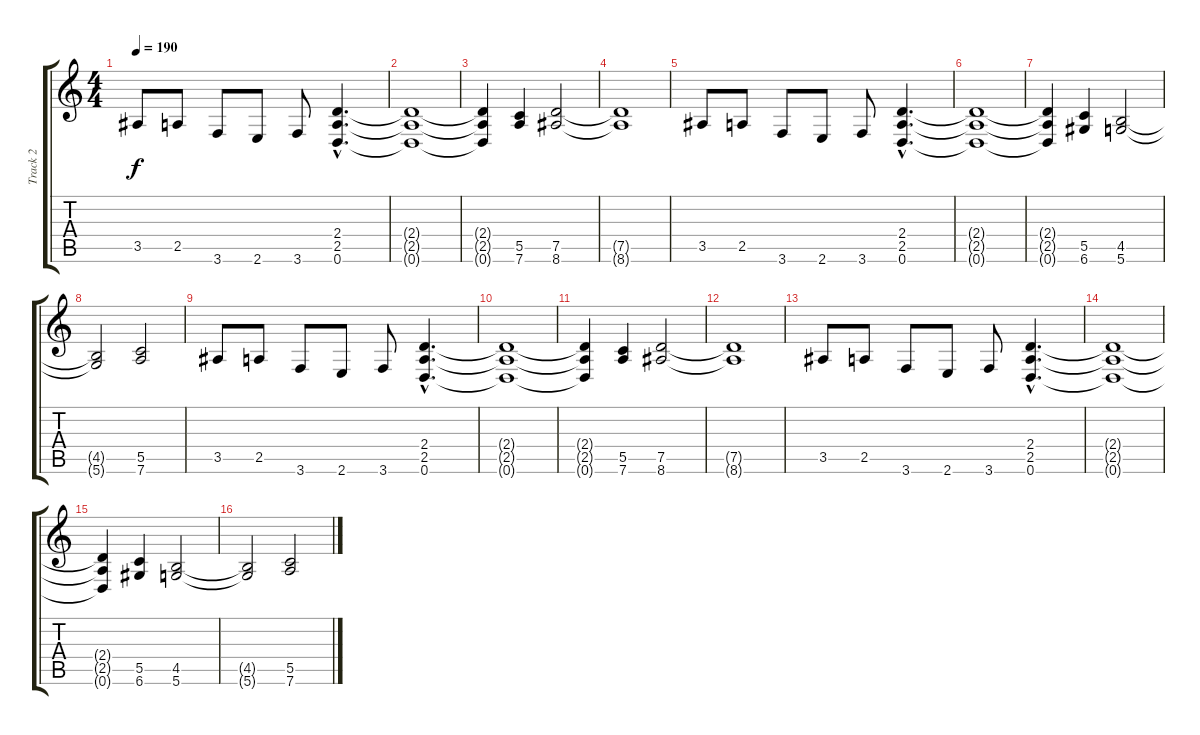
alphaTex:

\track ("Track 2" "Track 2") {instrument distortionguitar}
\staff {score tabs}
\tuning (D4 A3 F3 C3 G2 D2) {hide}
\ts (4 4)
\tempo 190
\clef g2
\ks c
3.5.8{dy f instrument distortionguitar} 2.5.8 3.6.8 2.6.8 3.6.8 (2.4{hac} 2.5{hac} 0.6{hac}).4{d} |
(2.4{t} 2.5{t} 0.6{t}).1 |
(2.4{t} 2.5{t} 0.6{t}).4 (5.5 7.6).4 (7.5 8.6).2 |
(7.5{t} 8.6{t}).1 |
3.5.8 2.5.8 3.6.8 2.6.8 3.6.8 (2.4{hac} 2.5{hac} 0.6{hac}).4{d} |
(2.4{t} 2.5{t} 0.6{t}).1 |
(2.4{t} 2.5{t} 0.6{t}).4 (5.5 6.6).4 (4.5 5.6).2 |
(4.5{t} 5.6{t}).2 (5.5 7.6).2 |
3.5.8 2.5.8 3.6.8 2.6.8 3.6.8 (2.4{hac} 2.5{hac} 0.6{hac}).4{d} |
(2.4{t} 2.5{t} 0.6{t}).1 |
(2.4{t} 2.5{t} 0.6{t}).4 (5.5 7.6).4 (7.5 8.6).2 |
(7.5{t} 8.6{t}).1 |
3.5.8 2.5.8 3.6.8 2.6.8 3.6.8 (2.4{hac} 2.5{hac} 0.6{hac}).4{d} |
(2.4{t} 2.5{t} 0.6{t}).1 |
(2.4{t} 2.5{t} 0.6{t}).4 (5.5 6.6).4 (4.5 5.6).2 |
(4.5{t} 5.6{t}).2 (5.5 7.6).2
